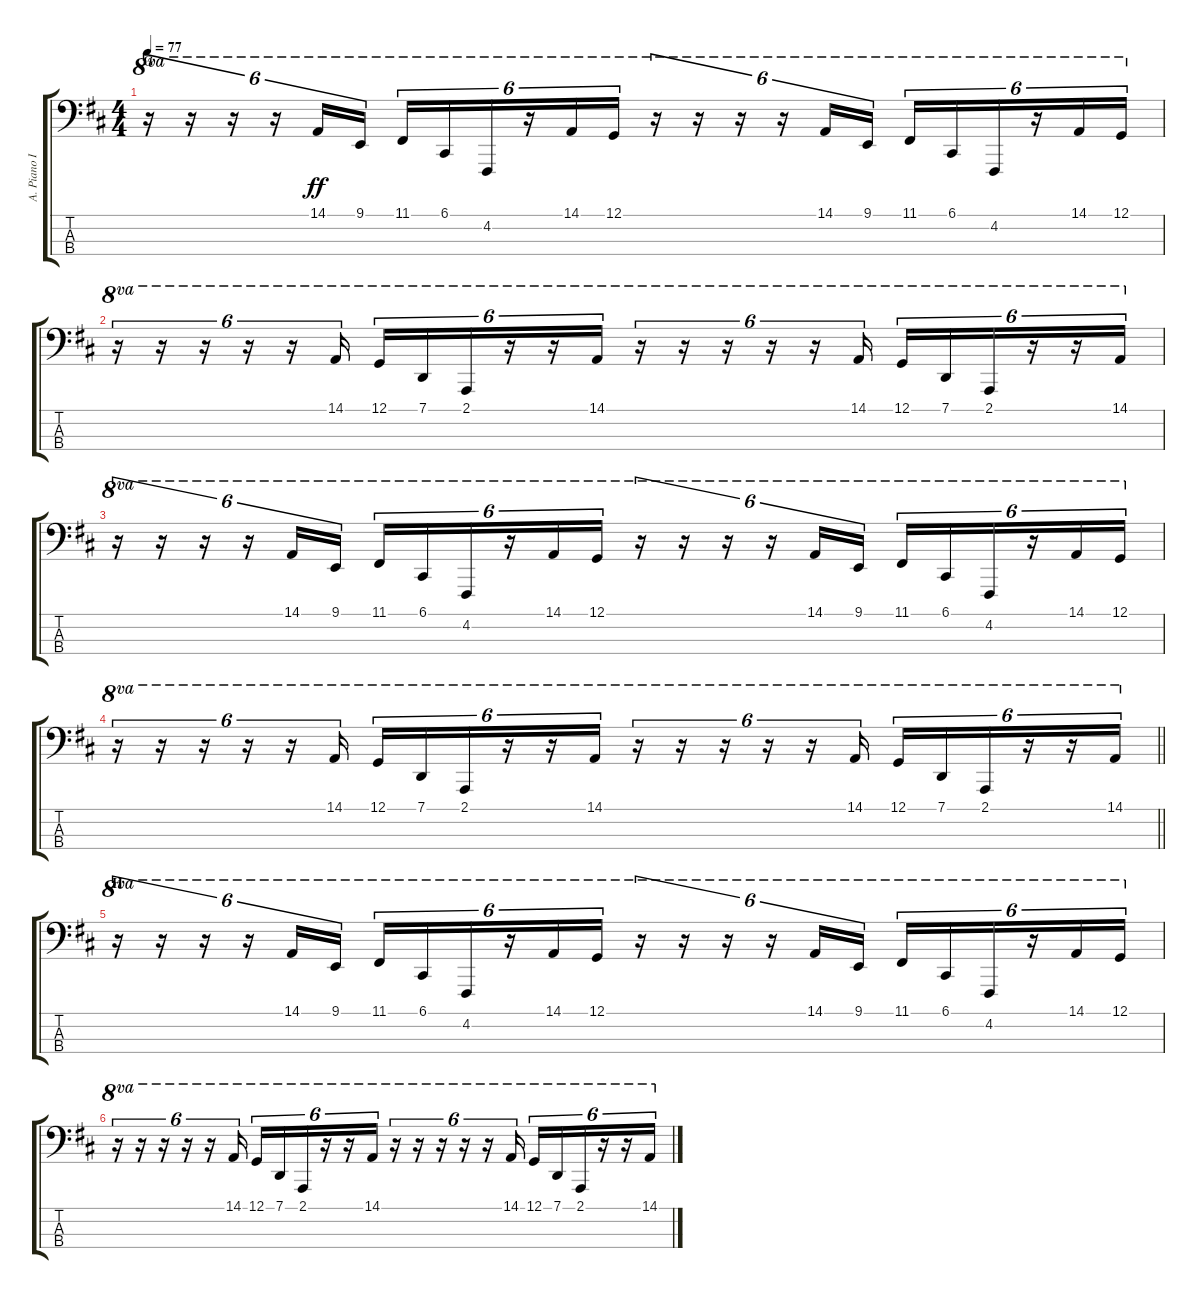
\track ("A. Piano I (Left Hand)" "A. Piano I") {instrument acousticgrandpiano}
\staff {score tabs}
\tuning (G2 D2 A1 E1) {hide}
\ts (4 4)
\section ("" "G")
\tempo 77
\clef f4
\ks d
r.16{tu (6 4) ot 8va dy ff} r.16{tu (6 4) ot 8va} r.16{tu (6 4) ot 8va} r.16{tu (6 4) ot 8va} 14.1.16{tu (6 4) ot 8va} 9.1.16{tu (6 4) ot 8va} 11.1.16{tu (6 4) ot 8va} 6.1.16{tu (6 4) ot 8va} 4.2.16{tu (6 4) ot 8va} r.16{tu (6 4) ot 8va} 14.1.16{tu (6 4) ot 8va} 12.1.16{tu (6 4) ot 8va} r.16{tu (6 4) ot 8va} r.16{tu (6 4) ot 8va} r.16{tu (6 4) ot 8va} r.16{tu (6 4) ot 8va} 14.1.16{tu (6 4) ot 8va} 9.1.16{tu (6 4) ot 8va} 11.1.16{tu (6 4) ot 8va} 6.1.16{tu (6 4) ot 8va} 4.2.16{tu (6 4) ot 8va} r.16{tu (6 4) ot 8va} 14.1.16{tu (6 4) ot 8va} 12.1.16{tu (6 4) ot 8va} |
r.16{tu (6 4) ot 8va} r.16{tu (6 4) ot 8va} r.16{tu (6 4) ot 8va} r.16{tu (6 4) ot 8va} r.16{tu (6 4) ot 8va} 14.1.16{tu (6 4) ot 8va} 12.1.16{tu (6 4) ot 8va} 7.1.16{tu (6 4) ot 8va} 2.1.16{tu (6 4) ot 8va} r.16{tu (6 4) ot 8va} r.16{tu (6 4) ot 8va} 14.1.16{tu (6 4) ot 8va} r.16{tu (6 4) ot 8va} r.16{tu (6 4) ot 8va} r.16{tu (6 4) ot 8va} r.16{tu (6 4) ot 8va} r.16{tu (6 4) ot 8va} 14.1.16{tu (6 4) ot 8va} 12.1.16{tu (6 4) ot 8va} 7.1.16{tu (6 4) ot 8va} 2.1.16{tu (6 4) ot 8va} r.16{tu (6 4) ot 8va} r.16{tu (6 4) ot 8va} 14.1.16{tu (6 4) ot 8va} |
r.16{tu (6 4) ot 8va} r.16{tu (6 4) ot 8va} r.16{tu (6 4) ot 8va} r.16{tu (6 4) ot 8va} 14.1.16{tu (6 4) ot 8va} 9.1.16{tu (6 4) ot 8va} 11.1.16{tu (6 4) ot 8va} 6.1.16{tu (6 4) ot 8va} 4.2.16{tu (6 4) ot 8va} r.16{tu (6 4) ot 8va} 14.1.16{tu (6 4) ot 8va} 12.1.16{tu (6 4) ot 8va} r.16{tu (6 4) ot 8va} r.16{tu (6 4) ot 8va} r.16{tu (6 4) ot 8va} r.16{tu (6 4) ot 8va} 14.1.16{tu (6 4) ot 8va} 9.1.16{tu (6 4) ot 8va} 11.1.16{tu (6 4) ot 8va} 6.1.16{tu (6 4) ot 8va} 4.2.16{tu (6 4) ot 8va} r.16{tu (6 4) ot 8va} 14.1.16{tu (6 4) ot 8va} 12.1.16{tu (6 4) ot 8va} |
\barLineRight lightlight
r.16{tu (6 4) ot 8va} r.16{tu (6 4) ot 8va} r.16{tu (6 4) ot 8va} r.16{tu (6 4) ot 8va} r.16{tu (6 4) ot 8va} 14.1.16{tu (6 4) ot 8va} 12.1.16{tu (6 4) ot 8va} 7.1.16{tu (6 4) ot 8va} 2.1.16{tu (6 4) ot 8va} r.16{tu (6 4) ot 8va} r.16{tu (6 4) ot 8va} 14.1.16{tu (6 4) ot 8va} r.16{tu (6 4) ot 8va} r.16{tu (6 4) ot 8va} r.16{tu (6 4) ot 8va} r.16{tu (6 4) ot 8va} r.16{tu (6 4) ot 8va} 14.1.16{tu (6 4) ot 8va} 12.1.16{tu (6 4) ot 8va} 7.1.16{tu (6 4) ot 8va} 2.1.16{tu (6 4) ot 8va} r.16{tu (6 4) ot 8va} r.16{tu (6 4) ot 8va} 14.1.16{tu (6 4) ot 8va} |
\section ("" "H")
r.16{tu (6 4) ot 8va} r.16{tu (6 4) ot 8va} r.16{tu (6 4) ot 8va} r.16{tu (6 4) ot 8va} 14.1.16{tu (6 4) ot 8va} 9.1.16{tu (6 4) ot 8va} 11.1.16{tu (6 4) ot 8va} 6.1.16{tu (6 4) ot 8va} 4.2.16{tu (6 4) ot 8va} r.16{tu (6 4) ot 8va} 14.1.16{tu (6 4) ot 8va} 12.1.16{tu (6 4) ot 8va} r.16{tu (6 4) ot 8va} r.16{tu (6 4) ot 8va} r.16{tu (6 4) ot 8va} r.16{tu (6 4) ot 8va} 14.1.16{tu (6 4) ot 8va} 9.1.16{tu (6 4) ot 8va} 11.1.16{tu (6 4) ot 8va} 6.1.16{tu (6 4) ot 8va} 4.2.16{tu (6 4) ot 8va} r.16{tu (6 4) ot 8va} 14.1.16{tu (6 4) ot 8va} 12.1.16{tu (6 4) ot 8va} |
r.16{tu (6 4) ot 8va} r.16{tu (6 4) ot 8va} r.16{tu (6 4) ot 8va} r.16{tu (6 4) ot 8va} r.16{tu (6 4) ot 8va} 14.1.16{tu (6 4) ot 8va} 12.1.16{tu (6 4) ot 8va} 7.1.16{tu (6 4) ot 8va} 2.1.16{tu (6 4) ot 8va} r.16{tu (6 4) ot 8va} r.16{tu (6 4) ot 8va} 14.1.16{tu (6 4) ot 8va} r.16{tu (6 4) ot 8va} r.16{tu (6 4) ot 8va} r.16{tu (6 4) ot 8va} r.16{tu (6 4) ot 8va} r.16{tu (6 4) ot 8va} 14.1.16{tu (6 4) ot 8va} 12.1.16{tu (6 4) ot 8va} 7.1.16{tu (6 4) ot 8va} 2.1.16{tu (6 4) ot 8va} r.16{tu (6 4) ot 8va} r.16{tu (6 4) ot 8va} 14.1.16{tu (6 4) ot 8va}
